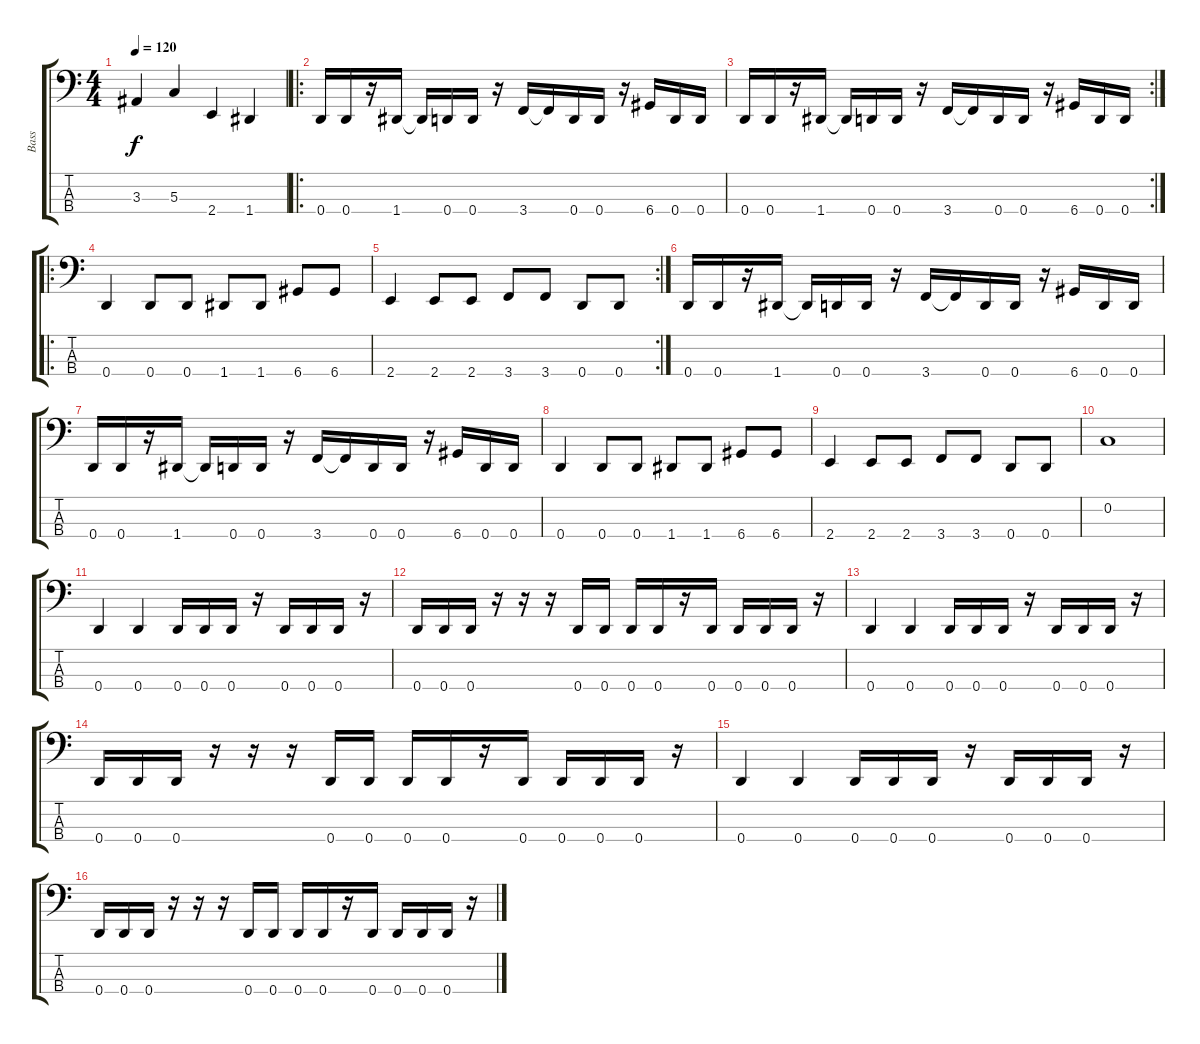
\track ("Bass" "Bass") {instrument electricbasspick}
\staff {score tabs}
\tuning (F2 C2 G1 D1) {hide}
\ts (4 4)
\tempo 120
\clef f4
\ks c
3.3.4{dy f} 5.3.4 2.4.4 1.4.4 |
\ro
0.4.16 0.4.16 r.16 1.4.16 1.4{t}.16 0.4.16 0.4.16 r.16 3.4.16 3.4{t}.16 0.4.16 0.4.16 r.16 6.4.16 0.4.16 0.4.16 |
\rc 2
0.4.16 0.4.16 r.16 1.4.16 1.4{t}.16 0.4.16 0.4.16 r.16 3.4.16 3.4{t}.16 0.4.16 0.4.16 r.16 6.4.16 0.4.16 0.4.16 |
\ro
0.4.4 0.4.8 0.4.8 1.4.8 1.4.8 6.4.8 6.4.8 |
\rc 2
2.4.4 2.4.8 2.4.8 3.4.8 3.4.8 0.4.8 0.4.8 |
0.4.16 0.4.16 r.16 1.4.16 1.4{t}.16 0.4.16 0.4.16 r.16 3.4.16 3.4{t}.16 0.4.16 0.4.16 r.16 6.4.16 0.4.16 0.4.16 |
0.4.16 0.4.16 r.16 1.4.16 1.4{t}.16 0.4.16 0.4.16 r.16 3.4.16 3.4{t}.16 0.4.16 0.4.16 r.16 6.4.16 0.4.16 0.4.16 |
0.4.4 0.4.8 0.4.8 1.4.8 1.4.8 6.4.8 6.4.8 |
2.4.4 2.4.8 2.4.8 3.4.8 3.4.8 0.4.8 0.4.8 |
0.2.1 |
0.4.4 0.4.4 0.4.16 0.4.16 0.4.16 r.16 0.4.16 0.4.16 0.4.16 r.16 |
0.4.16 0.4.16 0.4.16 r.16 r.16 r.16 0.4.16 0.4.16 0.4.16 0.4.16 r.16 0.4.16 0.4.16 0.4.16 0.4.16 r.16 |
0.4.4 0.4.4 0.4.16 0.4.16 0.4.16 r.16 0.4.16 0.4.16 0.4.16 r.16 |
0.4.16 0.4.16 0.4.16 r.16 r.16 r.16 0.4.16 0.4.16 0.4.16 0.4.16 r.16 0.4.16 0.4.16 0.4.16 0.4.16 r.16 |
0.4.4 0.4.4 0.4.16 0.4.16 0.4.16 r.16 0.4.16 0.4.16 0.4.16 r.16 |
0.4.16 0.4.16 0.4.16 r.16 r.16 r.16 0.4.16 0.4.16 0.4.16 0.4.16 r.16 0.4.16 0.4.16 0.4.16 0.4.16 r.16
